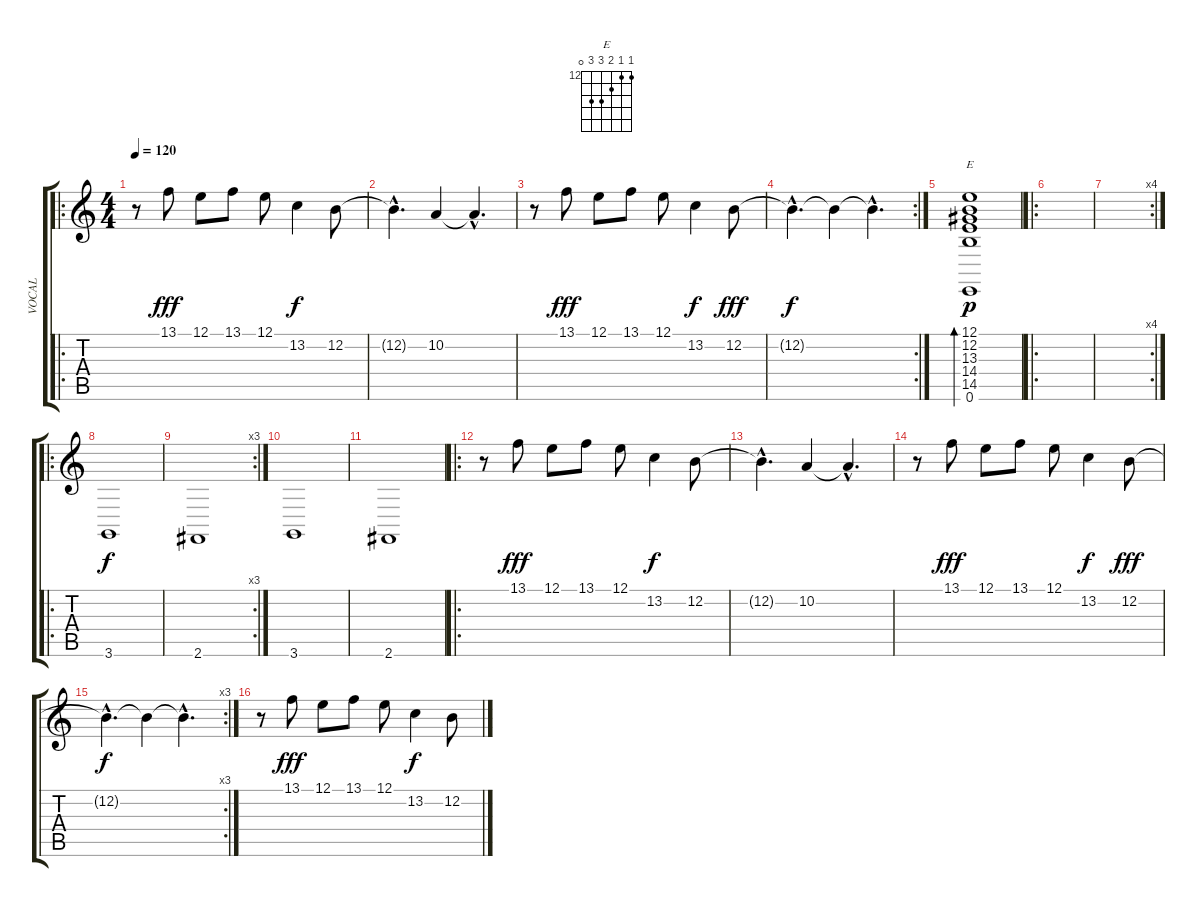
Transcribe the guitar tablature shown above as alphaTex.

\track ("VOCAL" "VOCAL") {instrument orchestralharp}
\staff {score tabs}
\tuning (E4 B3 G3 D3 A2 E2) {hide}
\chord ("E" 12 12 13 14 14 0) {firstfret 12}
\ro
\ts (4 4)
\tempo 120
\clef g2
\ks c
r.8{dy fff instrument orchestralharp} 13.1.8 12.1.8 13.1.8 12.1.8 13.2.4{dy f} 12.2.8 |
12.2{hac t}.4{d} 10.2.4 10.2{hac t}.4{d} |
r.8 13.1.8{dy fff} 12.1.8 13.1.8 12.1.8 13.2.4{dy f} 12.2.8{dy fff} |
\rc 2
12.2{hac t}.4{d dy f} 12.2{t}.4 12.2{hac t}.4{d} |
(12.1 12.2 13.3 14.4 14.5 0.6).1{bd 480 ch "E" dy p} |
\ro
|
\rc 4
|
\ro
3.6.1{dy f instrument choiraahs} |
\rc 3
2.6.1 |
3.6.1 |
2.6.1 |
\ro
r.8{instrument orchestralharp} 13.1.8{dy fff} 12.1.8 13.1.8 12.1.8 13.2.4{dy f} 12.2.8 |
12.2{hac t}.4{d} 10.2.4 10.2{hac t}.4{d} |
r.8 13.1.8{dy fff} 12.1.8 13.1.8 12.1.8 13.2.4{dy f} 12.2.8{dy fff} |
\rc 3
12.2{hac t}.4{d dy f} 12.2{t}.4 12.2{hac t}.4{d} |
r.8{instrument orchestralharp} 13.1.8{dy fff} 12.1.8 13.1.8 12.1.8 13.2.4{dy f} 12.2.8
